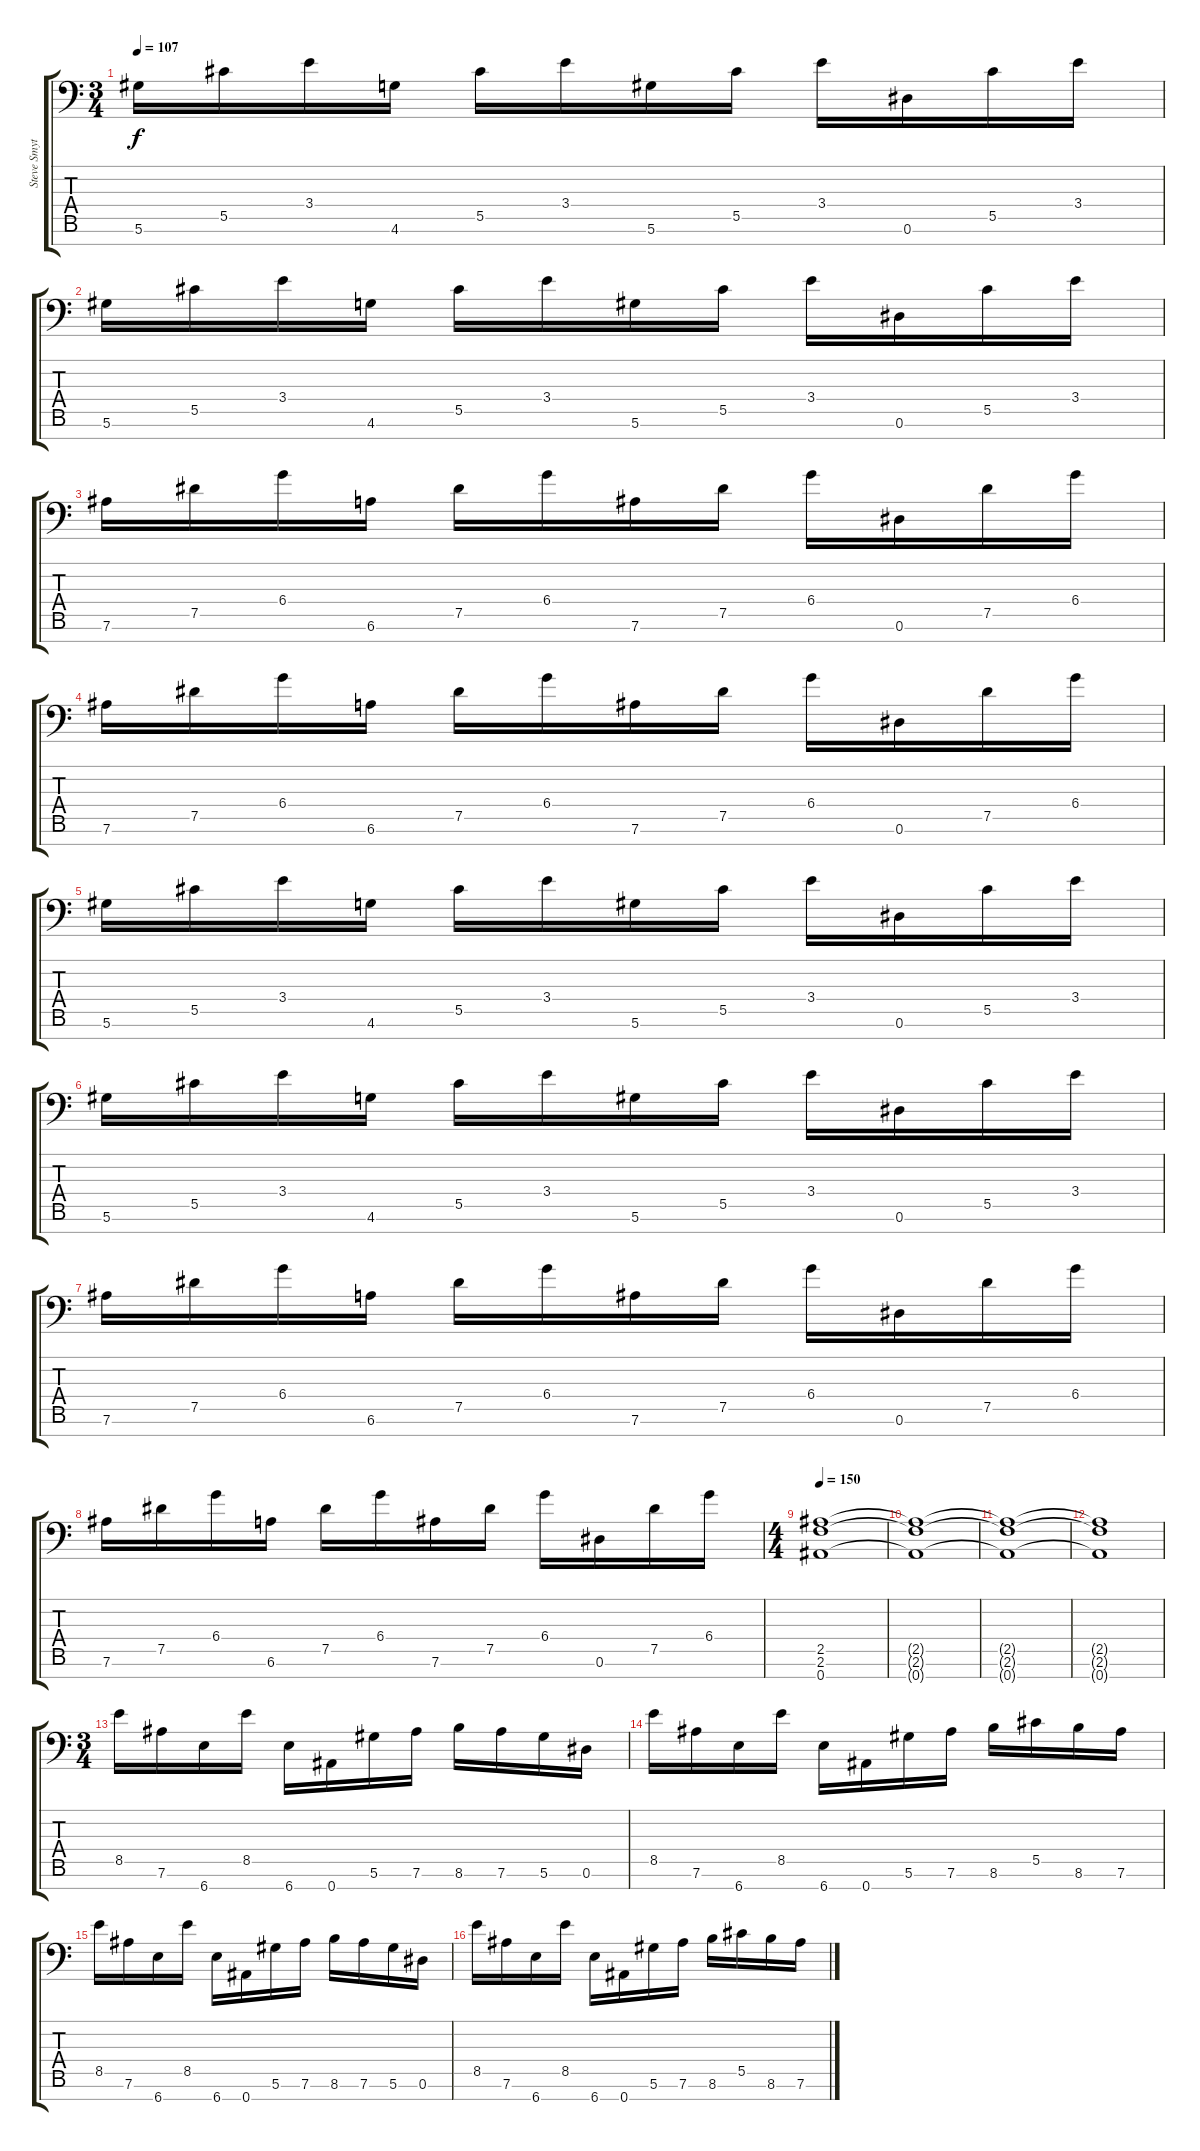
\track ("Steve Smyth" "Steve Smyt") {instrument acousticguitarsteel}
\staff {score tabs}
\tuning (Eb4 Bb3 Gb3 Db3 Ab2 Eb2 Bb1) {hide}
\ts (3 4)
\tempo 107
\clef f4
\ks c
5.6.16{dy f} 5.5.16 3.4.16 4.6.16 5.5.16 3.4.16 5.6.16 5.5.16 3.4.16 0.6.16 5.5.16 3.4.16 |
5.6.16 5.5.16 3.4.16 4.6.16 5.5.16 3.4.16 5.6.16 5.5.16 3.4.16 0.6.16 5.5.16 3.4.16 |
7.6.16 7.5.16 6.4.16 6.6.16 7.5.16 6.4.16 7.6.16 7.5.16 6.4.16 0.6.16 7.5.16 6.4.16 |
7.6.16 7.5.16 6.4.16 6.6.16 7.5.16 6.4.16 7.6.16 7.5.16 6.4.16 0.6.16 7.5.16 6.4.16 |
5.6.16 5.5.16 3.4.16 4.6.16 5.5.16 3.4.16 5.6.16 5.5.16 3.4.16 0.6.16 5.5.16 3.4.16 |
5.6.16 5.5.16 3.4.16 4.6.16 5.5.16 3.4.16 5.6.16 5.5.16 3.4.16 0.6.16 5.5.16 3.4.16 |
7.6.16 7.5.16 6.4.16 6.6.16 7.5.16 6.4.16 7.6.16 7.5.16 6.4.16 0.6.16 7.5.16 6.4.16 |
7.6.16 7.5.16 6.4.16 6.6.16 7.5.16 6.4.16 7.6.16 7.5.16 6.4.16 0.6.16 7.5.16 6.4.16 |
\ts (4 4)
\tempo 150
(2.5 2.6 0.7).1 |
(2.5{t} 2.6{t} 0.7{t}).1 |
(2.5{t} 2.6{t} 0.7{t}).1 |
(2.5{t} 2.6{t} 0.7{t}).1 |
\ts (3 4)
8.5.16 7.6.16 6.7.16 8.5.16 6.7.16 0.7.16 5.6.16 7.6.16 8.6.16 7.6.16 5.6.16 0.6.16 |
8.5.16 7.6.16 6.7.16 8.5.16 6.7.16 0.7.16 5.6.16 7.6.16 8.6.16 5.5.16 8.6.16 7.6.16 |
8.5.16 7.6.16 6.7.16 8.5.16 6.7.16 0.7.16 5.6.16 7.6.16 8.6.16 7.6.16 5.6.16 0.6.16 |
8.5.16 7.6.16 6.7.16 8.5.16 6.7.16 0.7.16 5.6.16 7.6.16 8.6.16 5.5.16 8.6.16 7.6.16
